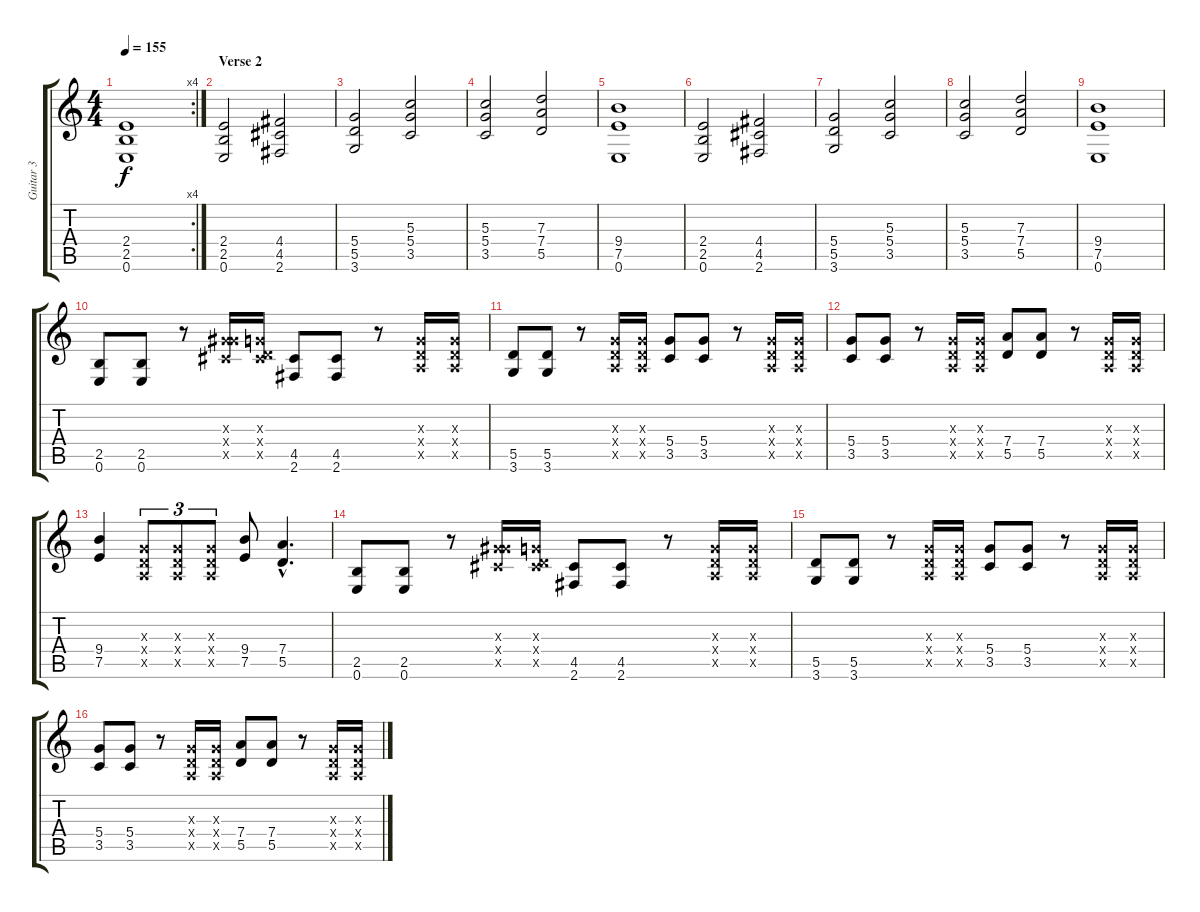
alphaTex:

\track ("Guitar 3" "Guitar 3") {instrument distortionguitar}
\staff {score tabs}
\tuning (E4 B3 G3 D3 A2 E2) {hide}
\rc 4
\ts (4 4)
\tempo 155
\clef g2
\ks c
(2.4 2.5 0.6).1{dy f} |
\section ("" "Verse 2")
(2.4 2.5 0.6).2{volume 9} (4.4 4.5 2.6).2 |
(5.4 5.5 3.6).2 (5.3 5.4 3.5).2 |
(5.3 5.4 3.5).2 (7.3 7.4 5.5).2 |
(9.4 7.5 0.6).1 |
(2.4 2.5 0.6).2 (4.4 4.5 2.6).2 |
(5.4 5.5 3.6).2 (5.3 5.4 3.5).2 |
(5.3 5.4 3.5).2 (7.3 7.4 5.5).2 |
(9.4 7.5 0.6).1 |
(2.5 0.6).8 (2.5 0.6).8 r.8 (0.3{x} 6.4{x} 4.5{x}).16 (0.3{x} 0.4{x} 4.5{x}).16 (4.5 2.6).8 (4.5 2.6).8 r.8 (0.3{x} 0.4{x} 0.5{x}).16 (0.3{x} 0.4{x} 0.5{x}).16 |
(5.5 3.6).8 (5.5 3.6).8 r.8 (0.3{x} 0.4{x} 0.5{x}).16 (0.3{x} 0.4{x} 0.5{x}).16 (5.4 3.5).8 (5.4 3.5).8 r.8 (0.3{x} 0.4{x} 0.5{x}).16 (0.3{x} 0.4{x} 0.5{x}).16 |
(5.4 3.5).8 (5.4 3.5).8 r.8 (0.3{x} 0.4{x} 0.5{x}).16 (0.3{x} 0.4{x} 0.5{x}).16 (7.4 5.5).8 (7.4 5.5).8 r.8 (0.3{x} 0.4{x} 0.5{x}).16 (0.3{x} 0.4{x} 0.5{x}).16 |
(9.4 7.5).4 (0.3{x} 0.4{x} 0.5{x}).8{tu (3 2)} (0.3{x} 0.4{x} 0.5{x}).8{tu (3 2)} (0.3{x} 0.4{x} 0.5{x}).8{tu (3 2)} (9.4 7.5).8 (7.4{hac} 5.5{hac}).4{d} |
(2.5 0.6).8 (2.5 0.6).8 r.8 (0.3{x} 6.4{x} 4.5{x}).16 (0.3{x} 0.4{x} 4.5{x}).16 (4.5 2.6).8 (4.5 2.6).8 r.8 (0.3{x} 0.4{x} 0.5{x}).16 (0.3{x} 0.4{x} 0.5{x}).16 |
(5.5 3.6).8 (5.5 3.6).8 r.8 (0.3{x} 0.4{x} 0.5{x}).16 (0.3{x} 0.4{x} 0.5{x}).16 (5.4 3.5).8 (5.4 3.5).8 r.8 (0.3{x} 0.4{x} 0.5{x}).16 (0.3{x} 0.4{x} 0.5{x}).16 |
(5.4 3.5).8 (5.4 3.5).8 r.8 (0.3{x} 0.4{x} 0.5{x}).16 (0.3{x} 0.4{x} 0.5{x}).16 (7.4 5.5).8 (7.4 5.5).8 r.8 (0.3{x} 0.4{x} 0.5{x}).16 (0.3{x} 0.4{x} 0.5{x}).16
